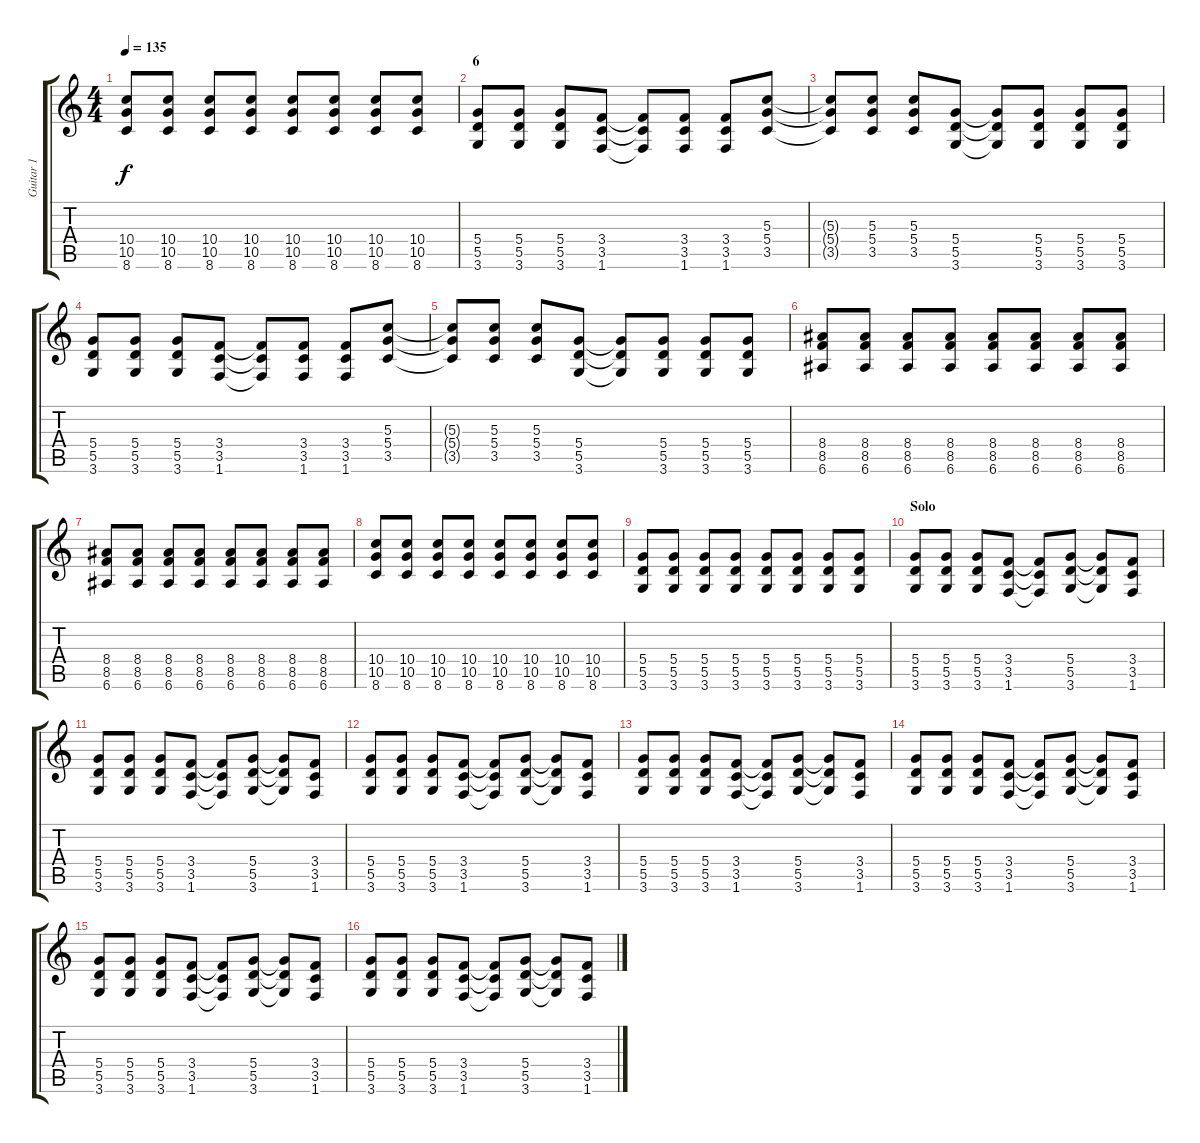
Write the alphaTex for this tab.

\track ("Guitar 1" "Guitar 1") {instrument distortionguitar}
\staff {score tabs}
\tuning (E4 B3 G3 D3 A2 E2) {hide}
\ts (4 4)
\tempo 135
\clef g2
\ks c
(10.4 10.5 8.6).8{dy f} (10.4 10.5 8.6).8 (10.4 10.5 8.6).8 (10.4 10.5 8.6).8 (10.4 10.5 8.6).8 (10.4 10.5 8.6).8 (10.4 10.5 8.6).8 (10.4 10.5 8.6).8 |
\section ("" "6")
(5.4 5.5 3.6).8 (5.4 5.5 3.6).8 (5.4 5.5 3.6).8 (3.4 3.5 1.6).8 (3.4{t} 3.5{t} 1.6{t}).8 (3.4 3.5 1.6).8 (3.4 3.5 1.6).8 (5.3 5.4 3.5).8 |
(5.3{t} 5.4{t} 3.5{t}).8 (5.3 5.4 3.5).8 (5.3 5.4 3.5).8 (5.4 5.5 3.6).8 (5.4{t} 5.5{t} 3.6{t}).8 (5.4 5.5 3.6).8 (5.4 5.5 3.6).8 (5.4 5.5 3.6).8 |
(5.4 5.5 3.6).8 (5.4 5.5 3.6).8 (5.4 5.5 3.6).8 (3.4 3.5 1.6).8 (3.4{t} 3.5{t} 1.6{t}).8 (3.4 3.5 1.6).8 (3.4 3.5 1.6).8 (5.3 5.4 3.5).8 |
(5.3{t} 5.4{t} 3.5{t}).8 (5.3 5.4 3.5).8 (5.3 5.4 3.5).8 (5.4 5.5 3.6).8 (5.4{t} 5.5{t} 3.6{t}).8 (5.4 5.5 3.6).8 (5.4 5.5 3.6).8 (5.4 5.5 3.6).8 |
(8.4 8.5 6.6).8 (8.4 8.5 6.6).8 (8.4 8.5 6.6).8 (8.4 8.5 6.6).8 (8.4 8.5 6.6).8 (8.4 8.5 6.6).8 (8.4 8.5 6.6).8 (8.4 8.5 6.6).8 |
(8.4 8.5 6.6).8 (8.4 8.5 6.6).8 (8.4 8.5 6.6).8 (8.4 8.5 6.6).8 (8.4 8.5 6.6).8 (8.4 8.5 6.6).8 (8.4 8.5 6.6).8 (8.4 8.5 6.6).8 |
(10.4 10.5 8.6).8 (10.4 10.5 8.6).8 (10.4 10.5 8.6).8 (10.4 10.5 8.6).8 (10.4 10.5 8.6).8 (10.4 10.5 8.6).8 (10.4 10.5 8.6).8 (10.4 10.5 8.6).8 |
(5.4 5.5 3.6).8 (5.4 5.5 3.6).8 (5.4 5.5 3.6).8 (5.4 5.5 3.6).8 (5.4 5.5 3.6).8 (5.4 5.5 3.6).8 (5.4 5.5 3.6).8 (5.4 5.5 3.6).8 |
\section ("" "Solo")
(5.4 5.5 3.6).8 (5.4 5.5 3.6).8 (5.4 5.5 3.6).8 (3.4 3.5 1.6).8 (3.4{t} 3.5{t} 1.6{t}).8 (5.4 5.5 3.6).8 (5.4{t} 5.5{t} 3.6{t}).8 (3.4 3.5 1.6).8 |
(5.4 5.5 3.6).8 (5.4 5.5 3.6).8 (5.4 5.5 3.6).8 (3.4 3.5 1.6).8 (3.4{t} 3.5{t} 1.6{t}).8 (5.4 5.5 3.6).8 (5.4{t} 5.5{t} 3.6{t}).8 (3.4 3.5 1.6).8 |
(5.4 5.5 3.6).8 (5.4 5.5 3.6).8 (5.4 5.5 3.6).8 (3.4 3.5 1.6).8 (3.4{t} 3.5{t} 1.6{t}).8 (5.4 5.5 3.6).8 (5.4{t} 5.5{t} 3.6{t}).8 (3.4 3.5 1.6).8 |
(5.4 5.5 3.6).8 (5.4 5.5 3.6).8 (5.4 5.5 3.6).8 (3.4 3.5 1.6).8 (3.4{t} 3.5{t} 1.6{t}).8 (5.4 5.5 3.6).8 (5.4{t} 5.5{t} 3.6{t}).8 (3.4 3.5 1.6).8 |
(5.4 5.5 3.6).8 (5.4 5.5 3.6).8 (5.4 5.5 3.6).8 (3.4 3.5 1.6).8 (3.4{t} 3.5{t} 1.6{t}).8 (5.4 5.5 3.6).8 (5.4{t} 5.5{t} 3.6{t}).8 (3.4 3.5 1.6).8 |
(5.4 5.5 3.6).8 (5.4 5.5 3.6).8 (5.4 5.5 3.6).8 (3.4 3.5 1.6).8 (3.4{t} 3.5{t} 1.6{t}).8 (5.4 5.5 3.6).8 (5.4{t} 5.5{t} 3.6{t}).8 (3.4 3.5 1.6).8 |
(5.4 5.5 3.6).8 (5.4 5.5 3.6).8 (5.4 5.5 3.6).8 (3.4 3.5 1.6).8 (3.4{t} 3.5{t} 1.6{t}).8 (5.4 5.5 3.6).8 (5.4{t} 5.5{t} 3.6{t}).8 (3.4 3.5 1.6).8
